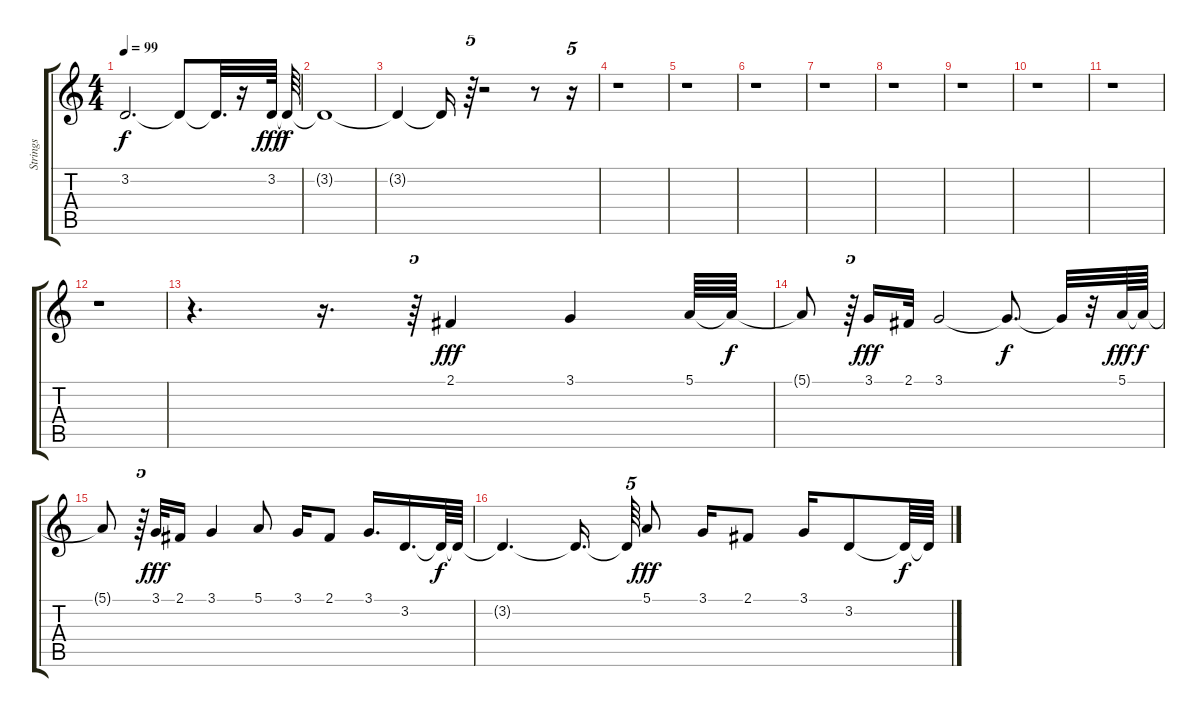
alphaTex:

\track ("Strings" "Strings") {instrument lead2sawtooth}
\staff {score tabs}
\tuning (E4 B3 G3 D3 A2 E2) {hide}
\ts (4 4)
\tempo 99
\clef g2
\ks c
3.2{t}.2{d dy f} 3.2{t}.8 3.2{t}.32{d} r.16 3.2.64{dy fff} 3.2{t}.64{dy f} |
3.2{t}.1 |
3.2{t}.4 3.2{t}.16 r.64{tu (5 4)} r.2 r.8 r.16{tu (5 4)} |
r.1 |
r.1 |
r.1 |
r.1 |
r.1 |
r.1 |
r.1 |
r.1 |
r.1 |
r.4{d} r.16{d} r.64{tu (5 4)} 2.1.4{dy fff} 3.1.4 5.1.64 5.1{t}.64{dy f} |
5.1{t}.8 r.64{tu (5 4)} 3.1.16{dy fff} 2.1.32 3.1.2 3.1{t}.8{d dy f} 3.1{t}.32 r.32 5.1.64{dy fff} 5.1{t}.64{dy f} |
5.1{t}.8 r.64{tu (5 4)} 3.1.32{dy fff} 2.1.16 3.1.4 5.1.8 3.1.16 2.1.8 3.1.16{d} 3.2.16{d} 3.2{t}.64{dy f} 3.2{t}.64 |
3.2{t}.4{d} 3.2{t}.16{d beam splitsecondary} 3.2{t}.64{tu (5 4)} 5.1.8{dy fff} 3.1.16 2.1.8 3.1.16 3.2.8 3.2{t}.64{dy f} 3.2{t}.64
